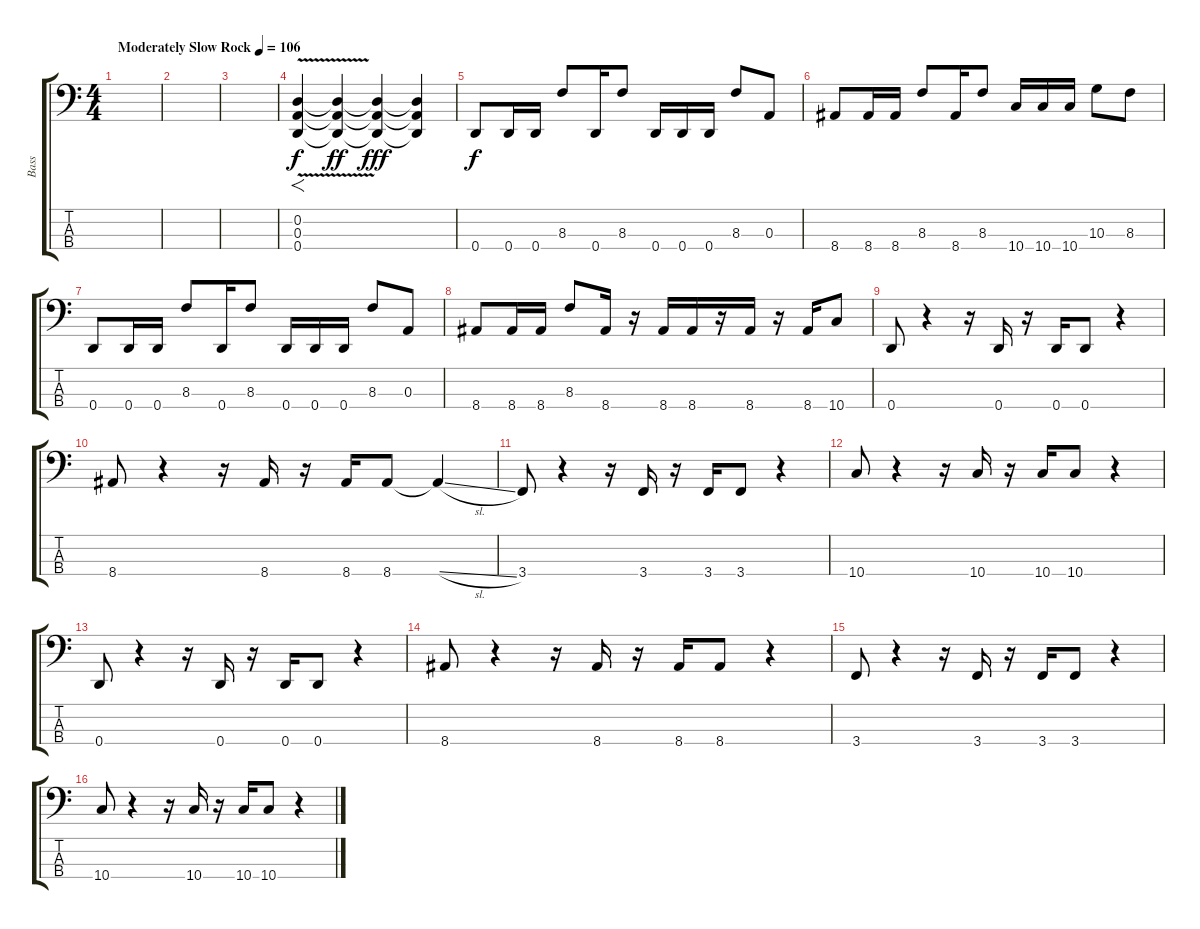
\track ("Bass" "Bass") {instrument electricbassfinger}
\staff {score tabs}
\tuning (G2 D2 A1 D1) {hide}
\ts (4 4)
\tempo (106 "Moderately Slow Rock")
\clef f4
\ks c
|
|
|
(0.2 0.3{v} 0.4).4{f} (0.2{t} 0.3{t} 0.4{t}).4{dy ff} (0.2{t} 0.3{t} 0.4{t}).4{dy fff} (0.2{t} 0.3{t} 0.4{t}).4 |
0.4.8{dy f} 0.4.16 0.4.16 8.3.8 0.4.16 8.3.8 0.4.16 0.4.16 0.4.16 8.3.8 0.3.8 |
8.4.8 8.4.16 8.4.16 8.3.8 8.4.16 8.3.8 10.4.16 10.4.16 10.4.16 10.3.8 8.3.8 |
0.4.8 0.4.16 0.4.16 8.3.8 0.4.16 8.3.8 0.4.16 0.4.16 0.4.16 8.3.8 0.3.8 |
8.4.8 8.4.16 8.4.16 8.3.8 8.4.16 r.16 8.4.16 8.4.16 r.16 8.4.16 r.16 8.4.16 10.4.8 |
0.4.8 r.4 r.16 0.4.16 r.16 0.4.16 0.4.8 r.4 |
8.4.8 r.4 r.16 8.4.16 r.16 8.4.16 8.4.8 8.4{sl t}.4 |
3.4.8 r.4 r.16 3.4.16 r.16 3.4.16 3.4.8 r.4 |
10.4.8 r.4 r.16 10.4.16 r.16 10.4.16 10.4.8 r.4 |
0.4.8 r.4 r.16 0.4.16 r.16 0.4.16 0.4.8 r.4 |
8.4.8 r.4 r.16 8.4.16 r.16 8.4.16 8.4.8 r.4 |
3.4.8 r.4 r.16 3.4.16 r.16 3.4.16 3.4.8 r.4 |
10.4.8 r.4 r.16 10.4.16 r.16 10.4.16 10.4.8 r.4
